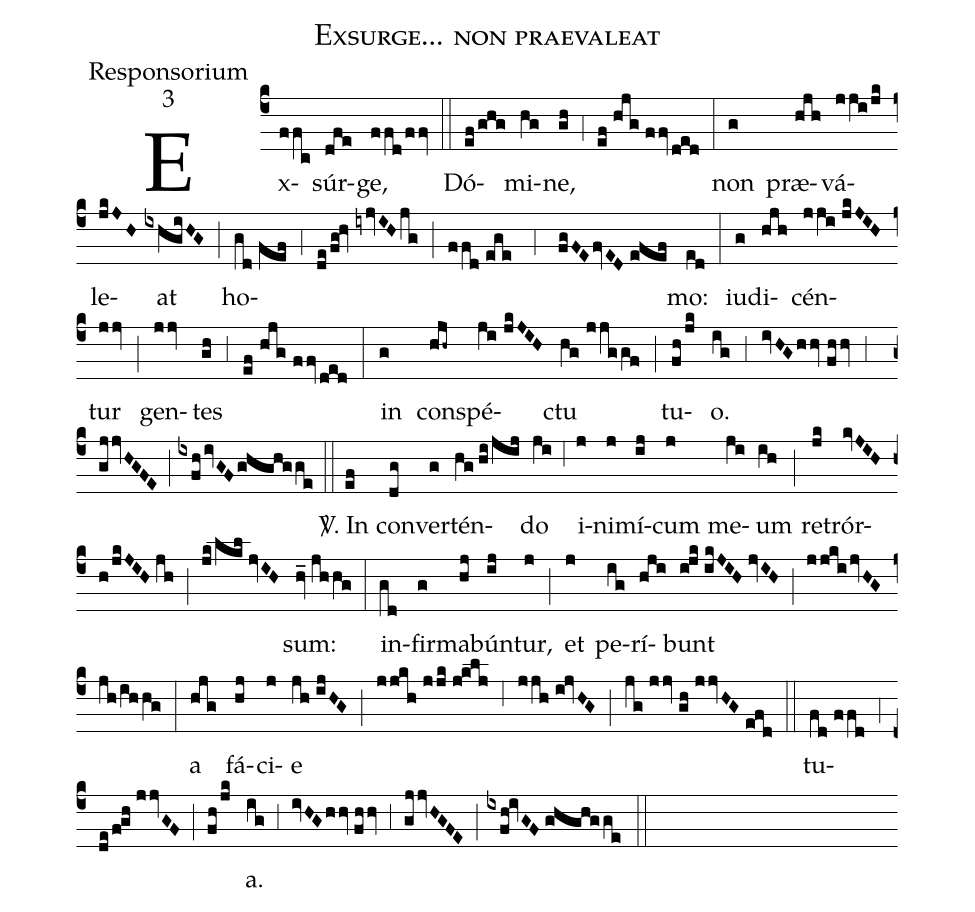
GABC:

name:Exsurge... non praevaleat;
office-part:Responsorium;
mode:3;
%%
(c4) Ex(ffc)súr(dfe)ge,(ffd/ffv) (::)
Dó(ef/ghg)mi(hg)ne,(gh) (,4) (ef//hjg//ffv/ded) (:)
non(g) præ(hjh)vá(jji/jk)le(jkJH)at(ixhgiHG) (;) ho(gd//fef)(,4)(de/fg!hv//iyjvIH/jg)(;)(ffd//ege/,4fgFE/fvED//efef)mo:(ed) (:)
iu(g)di(hjh)cén(jji//jkJIH)tur(jjv) (;) gen(jjv)tes(gh) (,3) (ef//hjg//ffv/ded) (:)
in(g) con(hjh~)spé(ji//jkJIH)ctu(hg//jjggf) (;) tu(fh/jk)o.(ig) (,3) (ivHG/hhv//fhhv) (,3) (gjjvHGFE) (;) (ixfh/ivGF/ghghgge) (::)

<sp>V/</sp>. In(ef) con(dg)ver(g)tén(hg//hi/jij)do(ji) (,6) i(j)ni(j)mí(ij)cum(j) me(ji)um(ih) (;) re(jk)trór(kvJIH//h/jkJIH//jh)(;)(jk/lkl//jvIH)sum:(hv_//jhhg) (:)
in(gd)fir(g)ma(hj)bún(ij)tur,(j) (;) et(j) pe(ig)rí(hji)bunt(i!jk//ikJIH//jvIH) (;) (jjki/jvHG//jh/ihhg) (:)
a(hjg) fá(hj)ci(j)e(jh//ijHG) (;) (jjkh//jjk//j!klj) (,6) (jjh//i!jvHG) (;) (jg//jjv//gh//jjvHG//efd) (::)
tu(fd//ffd)(,4)(de/f!gh//jjvGF)(;)(fh/jk)a.(ig) (,3) (ivHG/hhv//fhhv) (,3) (gjjvHGFE) (;) (ixfh!ivGF//ghghgge) (::)
